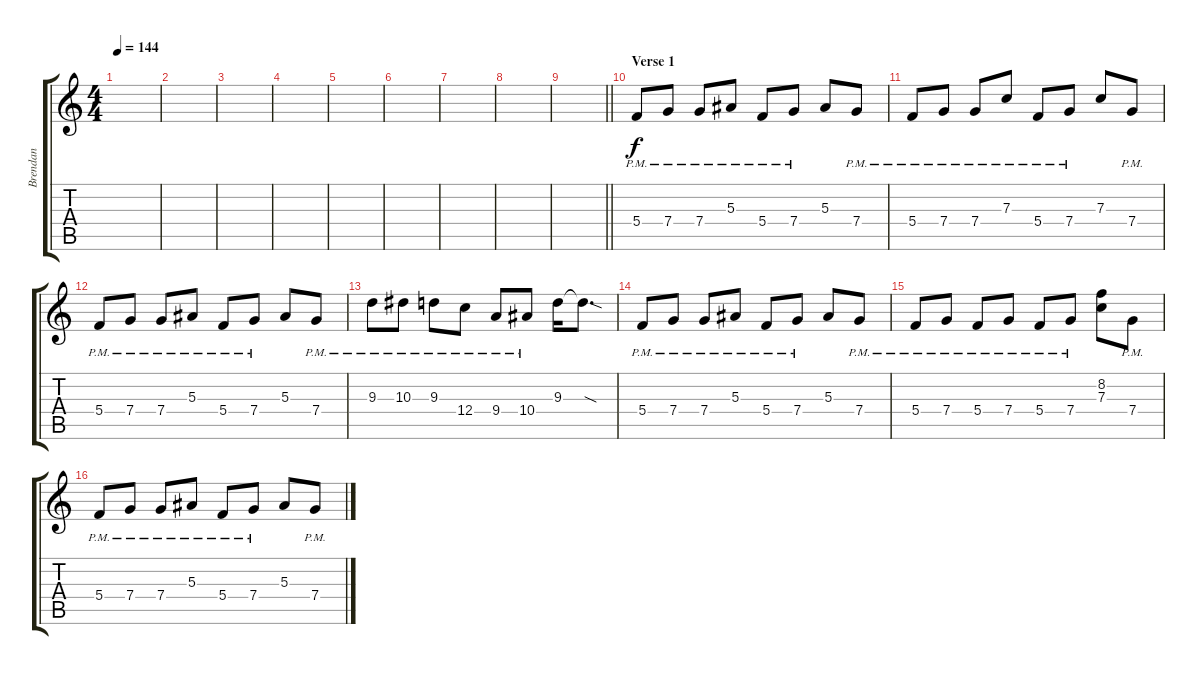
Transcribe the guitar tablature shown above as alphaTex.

\track ("Brendan" "Brendan") {instrument distortionguitar}
\staff {score tabs}
\tuning (D4 A3 F3 C3 G2 C2) {hide}
\ts (4 4)
\tempo 144
\clef g2
\ks c
|
|
|
|
|
|
|
|
\barLineRight lightlight
|
\section ("" "Verse 1")
5.4{pm}.8 7.4{pm}.8 7.4{pm}.8 5.3{pm}.8 5.4{pm}.8 7.4{pm}.8 5.3.8 7.4{pm}.8 |
5.4{pm}.8 7.4{pm}.8 7.4{pm}.8 7.3{pm}.8 5.4{pm}.8 7.4{pm}.8 7.3.8 7.4{pm}.8 |
5.4{pm}.8 7.4{pm}.8 7.4{pm}.8 5.3{pm}.8 5.4{pm}.8 7.4{pm}.8 5.3.8 7.4{pm}.8 |
9.3{pm}.8 10.3{pm}.8 9.3{pm}.8 12.4{pm}.8 9.4{pm}.8 10.4{pm}.8 9.3.16 9.3{sod t}.8{d} |
5.4{pm}.8 7.4{pm}.8 7.4{pm}.8 5.3{pm}.8 5.4{pm}.8 7.4{pm}.8 5.3.8 7.4{pm}.8 |
5.4{pm}.8 7.4{pm}.8 5.4{pm}.8 7.4{pm}.8 5.4{pm}.8 7.4{pm}.8 (8.2 7.3).8 7.4{pm}.8 |
5.4{pm}.8 7.4{pm}.8 7.4{pm}.8 5.3{pm}.8 5.4{pm}.8 7.4{pm}.8 5.3.8 7.4{pm}.8
